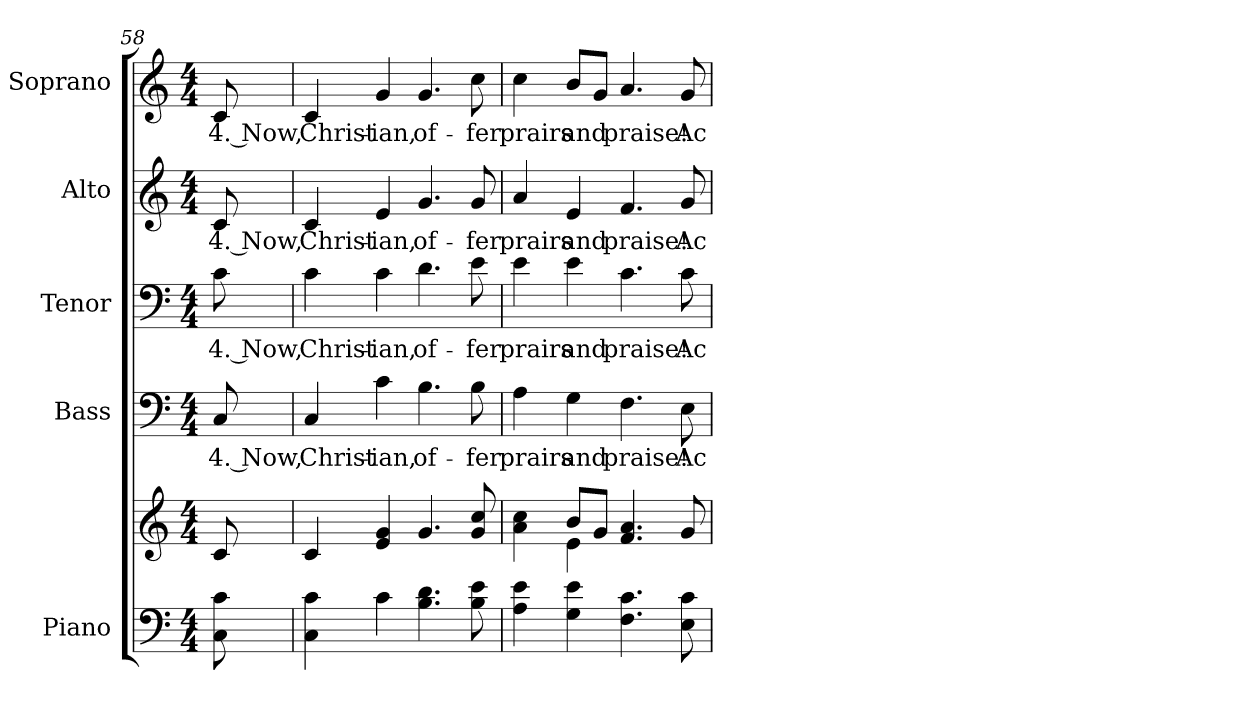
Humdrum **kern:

**kern	**kern	**kern	**text	**kern	**text	**kern	**text	**kern	**text
*part5	*part5	*part4	*part4	*part3	*part3	*part2	*part2	*part1	*part1
*staff6	*staff5	*staff4	*staff4	*staff3	*staff3	*staff2	*staff2	*staff1	*staff1
*I"Piano	*	*I"Bass	*	*I"Tenor	*	*I"Alto	*	*I"Soprano	*
*I'Pno.	*	*I'B.	*	*I'T.	*	*I'A.	*	*I'S.	*
*clefF4	*clefG2	*clefF4	*	*clefF4	*	*clefG2	*	*clefG2	*
*k[]	*k[]	*k[]	*	*k[]	*	*k[]	*	*k[]	*
*C:	*C:	*C:	*	*C:	*	*C:	*	*C:	*
*M4/4	*M4/4	*M4/4	*	*M4/4	*	*M4/4	*	*M4/4	*
=58	=58	=58	=58	=58	=58	=58	=58	=58	=58
!	!	!	!LO:LY:b:color=#000000	!	!	!	!	!	!
!	!	!	!	!	!LO:LY:b:color=#000000	!	!	!	!
!	!	!	!	!	!	!	!LO:LY:b:color=#000000	!	!
!	!	!	!	!	!	!	!	!	!LO:LY:b:color=#000000
8Ci\ 8ci	8ci/	8Ci/	4. Now,	8ci\	4. Now,	8ci/	4. Now,	8ci/	4. Now,
!!LO:PB:g=z
=59	=59	=59	=59	=59	=59	=59	=59	=59	=59
!	!	!	!LO:LY:b:color=#000000	!	!	!	!	!	!
!	!	!	!	!	!LO:LY:b:color=#000000	!	!	!	!
!	!	!	!	!	!	!	!LO:LY:b:color=#000000	!	!
!	!	!	!	!	!	!	!	!	!LO:LY:b:color=#000000
4Ci\ 4ci	4ci/	4Ci/	Christ-	4ci\	Christ-	4ci/	Christ-	4ci/	Christ-
!	!	!	!LO:LY:b:color=#000000	!	!	!	!	!	!
!	!	!	!	!	!LO:LY:b:color=#000000	!	!	!	!
!	!	!	!	!	!	!	!LO:LY:b:color=#000000	!	!
!	!	!	!	!	!	!	!	!	!LO:LY:b:color=#000000
4ci\	4ei/ 4gi	4ci\	-ian,	4ci\	-ian,	4ei/	-ian,	4gi/	-ian,
!	!	!	!LO:LY:b:color=#000000	!	!	!	!	!	!
!	!	!	!	!	!LO:LY:b:color=#000000	!	!	!	!
!	!	!	!	!	!	!	!LO:LY:b:color=#000000	!	!
!	!	!	!	!	!	!	!	!	!LO:LY:b:color=#000000
4.Bi\ 4.di	4.gi/	4.Bi\	of-	4.di\	of-	4.gi/	of-	4.gi/	of-
!	!	!	!LO:LY:b:color=#000000	!	!	!	!	!	!
!	!	!	!	!	!LO:LY:b:color=#000000	!	!	!	!
!	!	!	!	!	!	!	!LO:LY:b:color=#000000	!	!
!	!	!	!	!	!	!	!	!	!LO:LY:b:color=#000000
8Bi\ 8ei	8gi/ 8cci	8Bi\	-fer	8ei\	-fer	8gi/	-fer	8cci\	-fer
=60	=60	=60	=60	=60	=60	=60	=60	=60	=60
*	*^	*	*	*	*	*	*	*	*
!	!	!	!	!LO:LY:b:color=#000000	!	!	!	!	!	!
!	!	!	!	!	!	!LO:LY:b:color=#000000	!	!	!	!
!	!	!	!	!	!	!	!	!LO:LY:b:color=#000000	!	!
!	!	!	!	!	!	!	!	!	!	!LO:LY:b:color=#000000
4Ai\ 4ei	4ai\ 4cci	4ryy	4Ai\	prairs	4ei\	prairs	4ai/	prairs	4cci\	prairs
!	!	!	!	!LO:LY:b:color=#000000	!	!	!	!	!	!
!	!	!	!	!	!	!LO:LY:b:color=#000000	!	!	!	!
!	!	!	!	!	!	!	!	!LO:LY:b:color=#000000	!	!
!	!	!	!	!	!	!	!	!	!	!LO:LY:b:color=#000000
4Gi\ 4ei	8bi/L	4ei\	4Gi\	and	4ei\	and	4ei/	and	8bi/L	and
.	8gi/J	.	.	.	.	.	.	.	8gi/J	.
!	!	!	!	!LO:LY:b:color=#000000	!	!	!	!	!	!
!	!	!	!	!	!	!LO:LY:b:color=#000000	!	!	!	!
!	!	!	!	!	!	!	!	!LO:LY:b:color=#000000	!	!
!	!	!	!	!	!	!	!	!	!	!LO:LY:b:color=#000000
4.Fi\ 4.ci	4.fi/ 4.ai	2ryy	4.Fi\	praise!	4.ci\	praise!	4.fi/	praise!	4.ai/	praise!
!	!	!	!	!LO:LY:b:color=#000000	!	!	!	!	!	!
!	!	!	!	!	!	!LO:LY:b:color=#000000	!	!	!	!
!	!	!	!	!	!	!	!	!LO:LY:b:color=#000000	!	!
!	!	!	!	!	!	!	!	!	!	!LO:LY:b:color=#000000
8Ei\ 8ci	8gi/	.	8Ei\	Ac-	8ci\	Ac-	8gi/	Ac-	8gi/	Ac-
*	*v	*v	*	*	*	*	*	*	*	*
=	=	=	=	=	=	=	=	=	=
*-	*-	*-	*-	*-	*-	*-	*-	*-	*-
